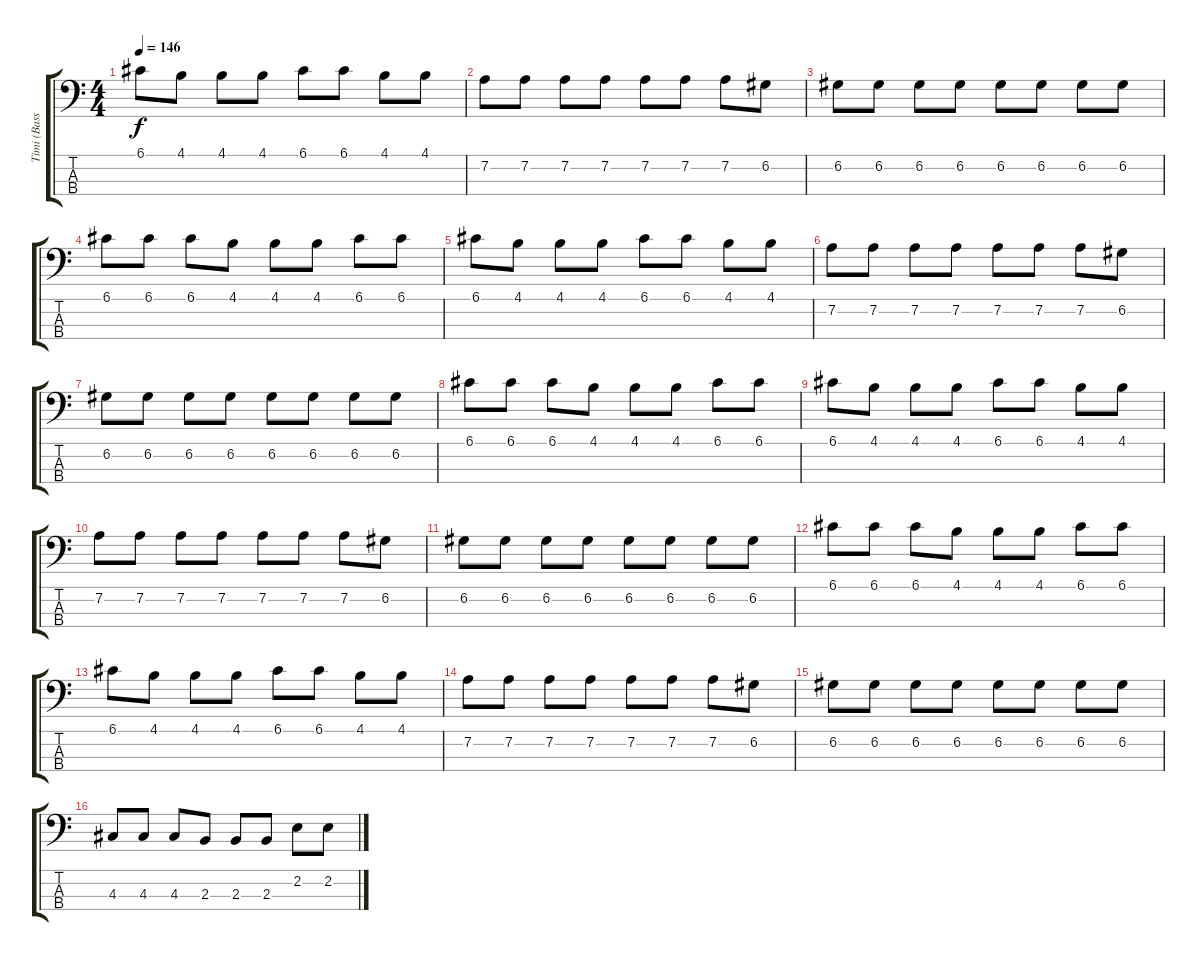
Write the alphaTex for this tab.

\track ("Timi (Bass)" "Timi (Bass") {instrument electricbassfinger}
\staff {score tabs}
\tuning (G2 D2 A1 E1) {hide}
\ts (4 4)
\tempo 146
\clef f4
\ks c
6.1.8{dy f} 4.1.8 4.1.8 4.1.8 6.1.8 6.1.8 4.1.8 4.1.8 |
7.2.8 7.2.8 7.2.8 7.2.8 7.2.8 7.2.8 7.2.8 6.2.8 |
6.2.8 6.2.8 6.2.8 6.2.8 6.2.8 6.2.8 6.2.8 6.2.8 |
6.1.8 6.1.8 6.1.8 4.1.8 4.1.8 4.1.8 6.1.8 6.1.8 |
6.1.8 4.1.8 4.1.8 4.1.8 6.1.8 6.1.8 4.1.8 4.1.8 |
7.2.8 7.2.8 7.2.8 7.2.8 7.2.8 7.2.8 7.2.8 6.2.8 |
6.2.8 6.2.8 6.2.8 6.2.8 6.2.8 6.2.8 6.2.8 6.2.8 |
6.1.8 6.1.8 6.1.8 4.1.8 4.1.8 4.1.8 6.1.8 6.1.8 |
6.1.8 4.1.8 4.1.8 4.1.8 6.1.8 6.1.8 4.1.8 4.1.8 |
7.2.8 7.2.8 7.2.8 7.2.8 7.2.8 7.2.8 7.2.8 6.2.8 |
6.2.8 6.2.8 6.2.8 6.2.8 6.2.8 6.2.8 6.2.8 6.2.8 |
6.1.8 6.1.8 6.1.8 4.1.8 4.1.8 4.1.8 6.1.8 6.1.8 |
6.1.8 4.1.8 4.1.8 4.1.8 6.1.8 6.1.8 4.1.8 4.1.8 |
7.2.8 7.2.8 7.2.8 7.2.8 7.2.8 7.2.8 7.2.8 6.2.8 |
6.2.8 6.2.8 6.2.8 6.2.8 6.2.8 6.2.8 6.2.8 6.2.8 |
4.3.8 4.3.8 4.3.8 2.3.8 2.3.8 2.3.8 2.2.8 2.2.8
